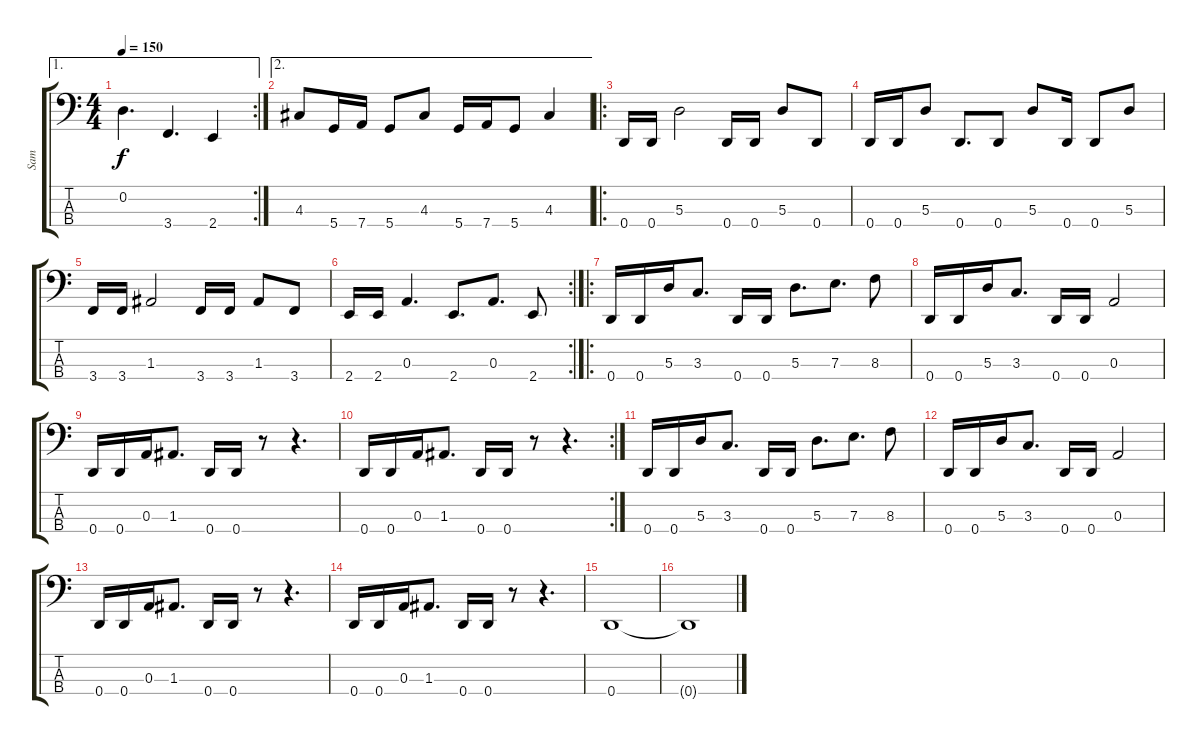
\track ("Sam" "Sam") {instrument electricbasspick}
\staff {score tabs}
\tuning (G2 D2 A1 D1) {hide}
\ae 1
\rc 2
\ts (4 4)
\tempo 150
\clef f4
\ks c
0.2.4{d dy f} 3.4.4{d} 2.4.4 |
\ae 2
4.3.8 5.4.16 7.4.16 5.4.8 4.3.8 5.4.16 7.4.16 5.4.8 4.3.4 |
\ro
0.4.16 0.4.16 5.3.2 0.4.16 0.4.16 5.3.8 0.4.8 |
0.4.16 0.4.16 5.3.8 0.4.8{d} 0.4.8 5.3.8 0.4.16 0.4.8 5.3.8 |
3.4.16 3.4.16 1.3.2 3.4.16 3.4.16 1.3.8 3.4.8 |
\rc 2
2.4.16 2.4.16 0.3.4{d} 2.4.8{d} 0.3.8{d} 2.4.8 |
\ro
0.4.16 0.4.16 5.3.16 3.3.8{d} 0.4.16 0.4.16 5.3.8{d} 7.3.8{d} 8.3.8 |
0.4.16 0.4.16 5.3.16 3.3.8{d} 0.4.16 0.4.16 0.3.2 |
0.4.16 0.4.16 0.3.16 1.3.8{d} 0.4.16 0.4.16 r.8 r.4{d} |
\rc 2
0.4.16 0.4.16 0.3.16 1.3.8{d} 0.4.16 0.4.16 r.8 r.4{d} |
0.4.16 0.4.16 5.3.16 3.3.8{d} 0.4.16 0.4.16 5.3.8{d} 7.3.8{d} 8.3.8 |
0.4.16 0.4.16 5.3.16 3.3.8{d} 0.4.16 0.4.16 0.3.2 |
0.4.16 0.4.16 0.3.16 1.3.8{d} 0.4.16 0.4.16 r.8 r.4{d} |
0.4.16 0.4.16 0.3.16 1.3.8{d} 0.4.16 0.4.16 r.8 r.4{d} |
0.4.1{volume 0} |
0.4{t}.1
